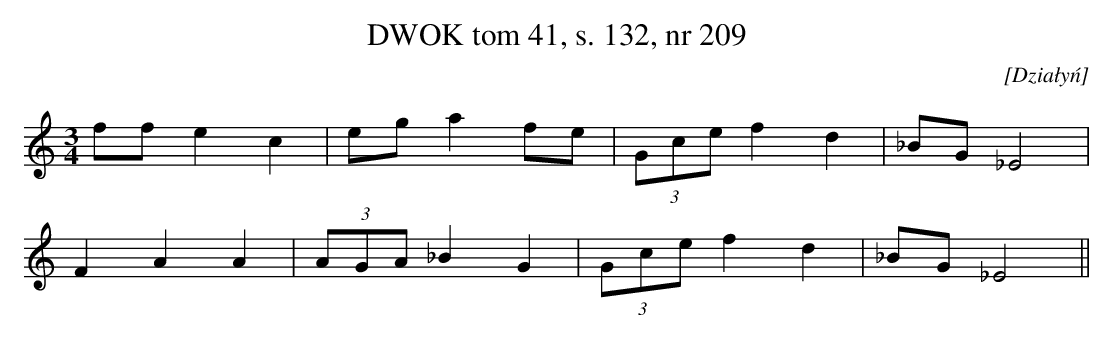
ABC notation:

X:1
T:DWOK tom 41, s. 132, nr 209
O:[Działyń]
L:1/16
M:3/4
K:C
f2f2 e4 c4|e2g2 a4 f2e2| (3G2c2e2 f4 d4|_B2G2 _E8|
F4 A4 A4| (3A2G2A2 _B4 G4| (3G2c2e2 f4 d4|_B2G2 _E8||
